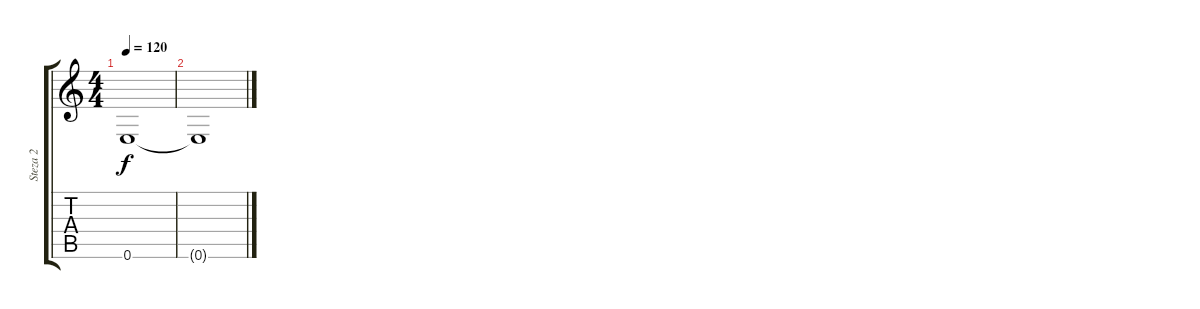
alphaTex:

\track ("Steza 2" "Steza 2") {instrument overdrivenguitar}
\staff {score tabs}
\tuning (E4 B3 G3 D3 A2 E2) {hide}
\ts (4 4)
\tempo 120
\clef g2
\ks c
0.6.1{dy f} |
0.6{t}.1
